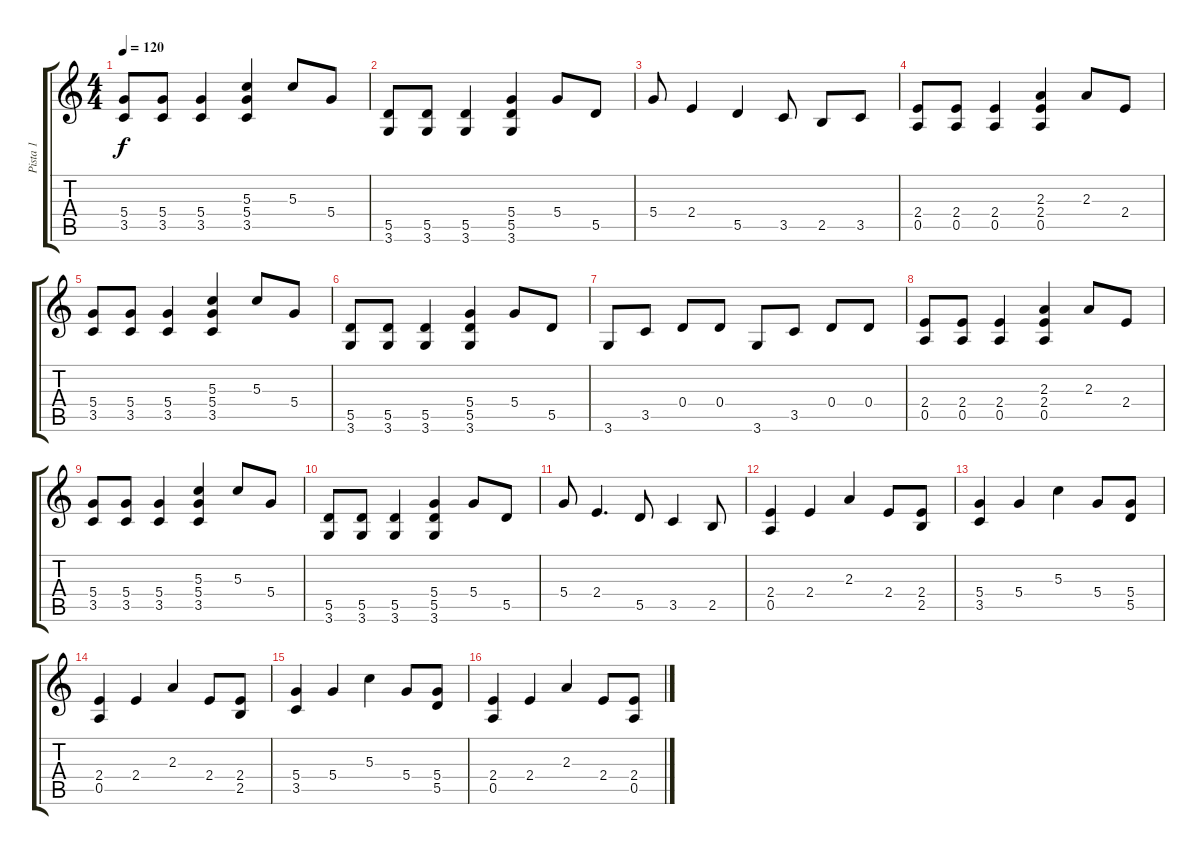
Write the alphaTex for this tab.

\track ("Pista 1" "Pista 1") {instrument distortionguitar}
\staff {score tabs}
\tuning (E4 B3 G3 D3 A2 E2) {hide}
\ts (4 4)
\tempo 120
\clef g2
\ks c
(5.4 3.5).8{dy f} (5.4 3.5).8 (5.4 3.5).4 (5.3 5.4 3.5).4 5.3.8 5.4.8 |
(5.5 3.6).8 (5.5 3.6).8 (5.5 3.6).4 (5.4 5.5 3.6).4 5.4.8 5.5.8 |
5.4.8 2.4.4 5.5.4 3.5.8 2.5.8 3.5.8 |
(2.4 0.5).8 (2.4 0.5).8 (2.4 0.5).4 (2.3 2.4 0.5).4 2.3.8 2.4.8 |
(5.4 3.5).8 (5.4 3.5).8 (5.4 3.5).4 (5.3 5.4 3.5).4 5.3.8 5.4.8 |
(5.5 3.6).8 (5.5 3.6).8 (5.5 3.6).4 (5.4 5.5 3.6).4 5.4.8 5.5.8 |
3.6.8 3.5.8 0.4.8 0.4.8 3.6.8 3.5.8 0.4.8 0.4.8 |
(2.4 0.5).8 (2.4 0.5).8 (2.4 0.5).4 (2.3 2.4 0.5).4 2.3.8 2.4.8 |
(5.4 3.5).8 (5.4 3.5).8 (5.4 3.5).4 (5.3 5.4 3.5).4 5.3.8 5.4.8 |
(5.5 3.6).8 (5.5 3.6).8 (5.5 3.6).4 (5.4 5.5 3.6).4 5.4.8 5.5.8 |
5.4.8 2.4.4{d} 5.5.8 3.5.4 2.5.8 |
(2.4 0.5).4 2.4.4 2.3.4 2.4.8 (2.4 2.5).8 |
(5.4 3.5).4 5.4.4 5.3.4 5.4.8 (5.4 5.5).8 |
(2.4 0.5).4 2.4.4 2.3.4 2.4.8 (2.4 2.5).8 |
(5.4 3.5).4 5.4.4 5.3.4 5.4.8 (5.4 5.5).8 |
(2.4 0.5).4 2.4.4 2.3.4 2.4.8 (2.4 0.5).8
